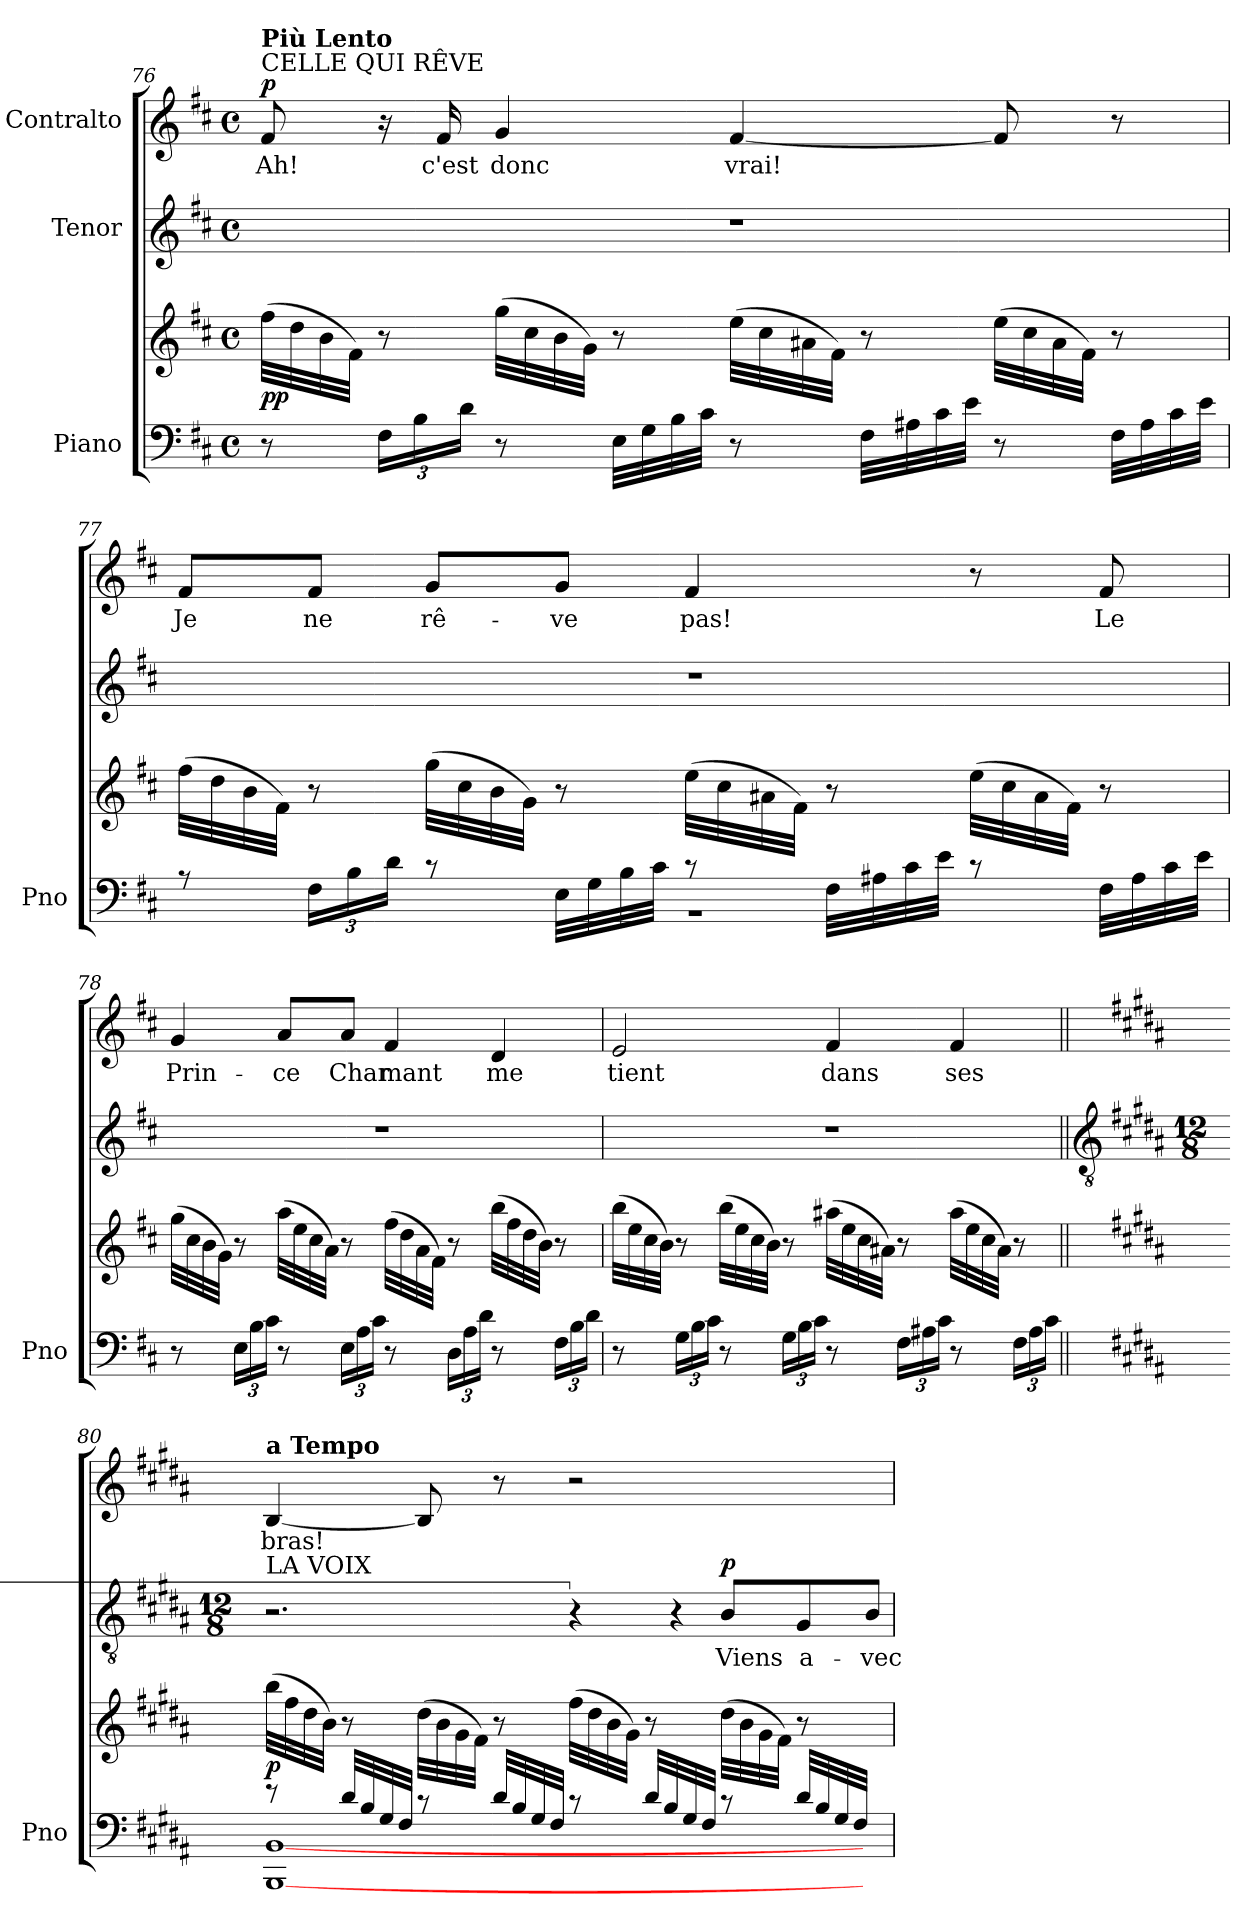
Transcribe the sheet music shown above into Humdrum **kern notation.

**kern	**kern	**dynam	**kern	**text	**dynam	**kern	**text	**dynam
*part3	*part3	*part3	*part2	*part2	*part2	*part1	*part1	*part1
*staff4	*staff3	*staff3/4	*staff2	*staff2	*staff2	*staff1	*staff1	*staff1
*I"Piano	*	*	*I"Tenor	*	*	*I"Contralto	*	*
*I'Pno	*	*	*	*	*	*	*	*
!!LO:LB:g=z
*clefF4	*clefG2	*	*clefG2	*	*	*clefG2	*	*
*k[f#c#]	*k[f#c#]	*	*k[f#c#]	*	*	*k[f#c#]	*	*
*M4/4	*M4/4	*	*M4/4	*	*	*M4/4	*	*
*met(c)	*met(c)	*	*met(c)	*	*	*met(c)	*	*
=76	=76	=76	=76	=76	=76	=76	=76	=76
!	!	!	!	!	!	!LO:TX:a:t=CELLE QUI RÊVE	!	!
!	!	!	!	!	!	!LO:TX:a:B:t=Più Lento	!	!
!	!	!LO:DY:b	!	!	!	!	!LO:LY:b	!LO:DY:a
8r	(>32ff#\LLL	pp	1r	.	.	8f#/	Ah!	p
.	32dd\	.	.	.	.	.	.	.
.	32b\	.	.	.	.	.	.	.
.	32f#\JJJ)	.	.	.	.	.	.	.
*Xbrackettup	*	*	*	*	*	*	*	*
24F#\LL	8r	.	.	.	.	16r	.	.
24B\	.	.	.	.	.	.	.	.
!	!	!	!	!	!	!	!LO:LY:b	!
.	.	.	.	.	.	16f#/	c'est	.
24d\JJ	.	.	.	.	.	.	.	.
!	!	!	!	!	!	!	!LO:LY:b	!
8r	(>32gg\LLL	.	.	.	.	4g/	donc	.
.	32cc#\	.	.	.	.	.	.	.
.	32b\	.	.	.	.	.	.	.
.	32g\JJJ)	.	.	.	.	.	.	.
32E\LLL	8r	.	.	.	.	.	.	.
32G\	.	.	.	.	.	.	.	.
32B\	.	.	.	.	.	.	.	.
32c#\JJJ	.	.	.	.	.	.	.	.
!	!	!	!	!	!	!	!LO:LY:b	!
8r	(>32ee\LLL	.	.	.	.	[4f#/	vrai!	.
.	32cc#\	.	.	.	.	.	.	.
.	32a#X\	.	.	.	.	.	.	.
.	32f#\JJJ)	.	.	.	.	.	.	.
32F#\LLL	8r	.	.	.	.	.	.	.
32A#X\	.	.	.	.	.	.	.	.
32c#\	.	.	.	.	.	.	.	.
32e\JJJ	.	.	.	.	.	.	.	.
8r	(>32ee\LLL	.	.	.	.	8f#/]	.	.
.	32cc#\	.	.	.	.	.	.	.
.	32a#\	.	.	.	.	.	.	.
.	32f#\JJJ)	.	.	.	.	.	.	.
32F#\LLL	8r	.	.	.	.	8r	.	.
32A#\	.	.	.	.	.	.	.	.
32c#\	.	.	.	.	.	.	.	.
32e\JJJ	.	.	.	.	.	.	.	.
=77	=77	=77	=77	=77	=77	=77	=77	=77
*^	*	*	*	*	*	*	*	*
!	!	!	!	!	!	!	!	!LO:LY:b	!
8r	1r	(>32ff#\LLL	.	1r	.	.	8f#/L	Je	.
.	.	32dd\	.	.	.	.	.	.	.
.	.	32b\	.	.	.	.	.	.	.
.	.	32f#\JJJ)	.	.	.	.	.	.	.
!	!	!	!	!	!	!	!	!LO:LY:b	!
24F#\LL	.	8r	.	.	.	.	8f#/J	ne	.
24B\	.	.	.	.	.	.	.	.	.
24d\JJ	.	.	.	.	.	.	.	.	.
!	!	!	!	!	!	!	!	!LO:LY:b	!
8r	.	(>32gg\LLL	.	.	.	.	8g/L	rê-	.
.	.	32cc#\	.	.	.	.	.	.	.
.	.	32b\	.	.	.	.	.	.	.
.	.	32g\JJJ)	.	.	.	.	.	.	.
!	!	!	!	!	!	!	!	!LO:LY:b	!
32E\LLL	.	8r	.	.	.	.	8g/J	-ve	.
32G\	.	.	.	.	.	.	.	.	.
32B\	.	.	.	.	.	.	.	.	.
32c#\JJJ	.	.	.	.	.	.	.	.	.
!	!	!	!	!	!	!	!	!LO:LY:b	!
8r	.	(>32ee\LLL	.	.	.	.	4f#/	pas!	.
.	.	32cc#\	.	.	.	.	.	.	.
.	.	32a#X\	.	.	.	.	.	.	.
.	.	32f#\JJJ)	.	.	.	.	.	.	.
32F#\LLL	.	8r	.	.	.	.	.	.	.
32A#X\	.	.	.	.	.	.	.	.	.
32c#\	.	.	.	.	.	.	.	.	.
32e\JJJ	.	.	.	.	.	.	.	.	.
8r	.	(>32ee\LLL	.	.	.	.	8r	.	.
.	.	32cc#\	.	.	.	.	.	.	.
.	.	32a#\	.	.	.	.	.	.	.
.	.	32f#\JJJ)	.	.	.	.	.	.	.
!	!	!	!	!	!	!	!	!LO:LY:b	!
32F#\LLL	.	8r	.	.	.	.	8f#/	Le	.
32A#\	.	.	.	.	.	.	.	.	.
32c#\	.	.	.	.	.	.	.	.	.
32e\JJJ	.	.	.	.	.	.	.	.	.
*v	*v	*	*	*	*	*	*	*	*
!!LO:LB:g=z
=78	=78	=78	=78	=78	=78	=78	=78	=78
!	!	!	!	!	!	!	!LO:LY:b	!
8r	(>32gg\LLL	.	1r	.	.	4g/	Prin-	.
.	32cc#\	.	.	.	.	.	.	.
.	32b\	.	.	.	.	.	.	.
.	32g\JJJ)	.	.	.	.	.	.	.
24E\LL	8r	.	.	.	.	.	.	.
24B\	.	.	.	.	.	.	.	.
24c#\JJ	.	.	.	.	.	.	.	.
!	!	!	!	!	!	!	!LO:LY:b	!
8r	(>32aa\LLL	.	.	.	.	8a/L	-ce	.
.	32ee\	.	.	.	.	.	.	.
.	32cc#\	.	.	.	.	.	.	.
.	32a\JJJ)	.	.	.	.	.	.	.
!	!	!	!	!	!	!	!LO:LY:b	!
24E\LL	8r	.	.	.	.	8a/J	Char-	.
24A\	.	.	.	.	.	.	.	.
24c#\JJ	.	.	.	.	.	.	.	.
!	!	!	!	!	!	!	!LO:LY:b	!
8r	(>32ff#\LLL	.	.	.	.	4f#/	-mant	.
.	32dd\	.	.	.	.	.	.	.
.	32a\	.	.	.	.	.	.	.
.	32f#\JJJ)	.	.	.	.	.	.	.
24D\LL	8r	.	.	.	.	.	.	.
24A\	.	.	.	.	.	.	.	.
24d\JJ	.	.	.	.	.	.	.	.
!	!	!	!	!	!	!	!LO:LY:b	!
8r	(>32bb\LLL	.	.	.	.	4d/	me	.
.	32ff#\	.	.	.	.	.	.	.
.	32dd\	.	.	.	.	.	.	.
.	32b\JJJ)	.	.	.	.	.	.	.
24F#\LL	8r	.	.	.	.	.	.	.
24B\	.	.	.	.	.	.	.	.
24d\JJ	.	.	.	.	.	.	.	.
=79	=79	=79	=79	=79	=79	=79	=79	=79
!	!	!	!	!	!	!	!LO:LY:b	!
8r	(>32bb\LLL	.	1r	.	.	2e/	tient	.
.	32ee\	.	.	.	.	.	.	.
.	32cc#\	.	.	.	.	.	.	.
.	32b\JJJ)	.	.	.	.	.	.	.
24G\LL	8r	.	.	.	.	.	.	.
24B\	.	.	.	.	.	.	.	.
24c#\JJ	.	.	.	.	.	.	.	.
8r	(>32bb\LLL	.	.	.	.	.	.	.
.	32ee\	.	.	.	.	.	.	.
.	32cc#\	.	.	.	.	.	.	.
.	32b\JJJ)	.	.	.	.	.	.	.
24G\LL	8r	.	.	.	.	.	.	.
24B\	.	.	.	.	.	.	.	.
24c#\JJ	.	.	.	.	.	.	.	.
!	!	!	!	!	!	!	!LO:LY:b	!
8r	(>32aa#X\LLL	.	.	.	.	4f#/	dans	.
.	32ee\	.	.	.	.	.	.	.
.	32cc#\	.	.	.	.	.	.	.
.	32a#i\JJJ)	.	.	.	.	.	.	.
24F#\LL	8r	.	.	.	.	.	.	.
24A#X\	.	.	.	.	.	.	.	.
24c#\JJ	.	.	.	.	.	.	.	.
!	!	!	!	!	!	!	!LO:LY:b	!
8r	(>32aa#\LLL	.	.	.	.	4f#/	ses	.
.	32ee\	.	.	.	.	.	.	.
.	32cc#\	.	.	.	.	.	.	.
.	32a#\JJJ)	.	.	.	.	.	.	.
24F#\LL	8r	.	.	.	.	.	.	.
24A#\	.	.	.	.	.	.	.	.
24c#\JJ	.	.	.	.	.	.	.	.
!!LO:PB:g=z
=80||	=80||	=80||	=80||	=80||	=80||	=80||	=80||	=80||
*	*	*	*clefGv2	*	*	*	*	*
*k[f#c#g#d#a#]	*k[f#c#g#d#a#]	*	*k[f#c#g#d#a#]	*	*	*k[f#c#g#d#a#]	*	*
*	*	*	*M12/8	*	*	*	*	*
*^	*	*	*	*	*	*	*	*
!	!	!	!	!	!	!	!LO:TX:a:B:t=a Tempo	!	!
!	!	!	!	!LO:TX:a:t=LA VOIX	!	!	!	!	!
!	!	!	!LO:DY:b	!LO:N:vis=2.	!	!	!	!LO:LY:b	!
8r	[1BBB [1BB	(>32bb\LLL	p	2r	.	.	[4B/	bras!	.
.	.	32ff#\	.	.	.	.	.	.	.
.	.	32dd#\	.	.	.	.	.	.	.
.	.	32b\JJJ)	.	.	.	.	.	.	.
32d#/LLL	.	8r	.	.	.	.	.	.	.
32B/	.	.	.	.	.	.	.	.	.
32G#/	.	.	.	.	.	.	.	.	.
32F#/JJJ	.	.	.	.	.	.	.	.	.
8r	.	(>32dd#\LLL	.	.	.	.	8B/]	.	.
.	.	32b\	.	.	.	.	.	.	.
.	.	32g#\	.	.	.	.	.	.	.
.	.	32f#\JJJ)	.	.	.	.	.	.	.
32d#/LLL	.	8r	.	.	.	.	8r	.	.
32B/	.	.	.	.	.	.	.	.	.
32G#/	.	.	.	.	.	.	.	.	.
32F#/JJJ	.	.	.	.	.	.	.	.	.
!	!	!	!	!LO:N:vis=4	!	!	!	!	!
8r	.	(>32ff#\LLL	.	6r	.	.	2r	.	.
.	.	32dd#\	.	.	.	.	.	.	.
.	.	32b\	.	.	.	.	.	.	.
.	.	32g#\JJJ)	.	.	.	.	.	.	.
32d#/LLL	.	8r	.	.	.	.	.	.	.
32B/	.	.	.	.	.	.	.	.	.
!	!	!	!	!LO:N:vis=8	!	!	!	!	!
.	.	.	.	12r	.	.	.	.	.
32G#/	.	.	.	.	.	.	.	.	.
32F#/JJJ	.	.	.	.	.	.	.	.	.
!	!	!	!	!	!LO:LY:b	!LO:DY:a	!	!	!
8r	.	(>32dd#\LLL	.	8B/L	Viens	p	.	.	.
.	.	32b\	.	.	.	.	.	.	.
.	.	32g#\	.	.	.	.	.	.	.
.	.	32f#\JJJ)	.	.	.	.	.	.	.
!	!	!	!	!	!LO:LY:b	!	!	!	!
32d#/LLL	.	8r	.	8G#/	a-	.	.	.	.
32B/	.	.	.	.	.	.	.	.	.
32G#/	.	.	.	.	.	.	.	.	.
32F#/JJJ	.	.	.	.	.	.	.	.	.
!	!	!	!	!	!LO:LY:b	!	!	!	!
8ryy	8ryy	8ryy	.	8B/J	-vec	.	8ryy	.	.
*v	*v	*	*	*	*	*	*	*	*
=	=	=	=	=	=	=	=	=
*-	*-	*-	*-	*-	*-	*-	*-	*-
